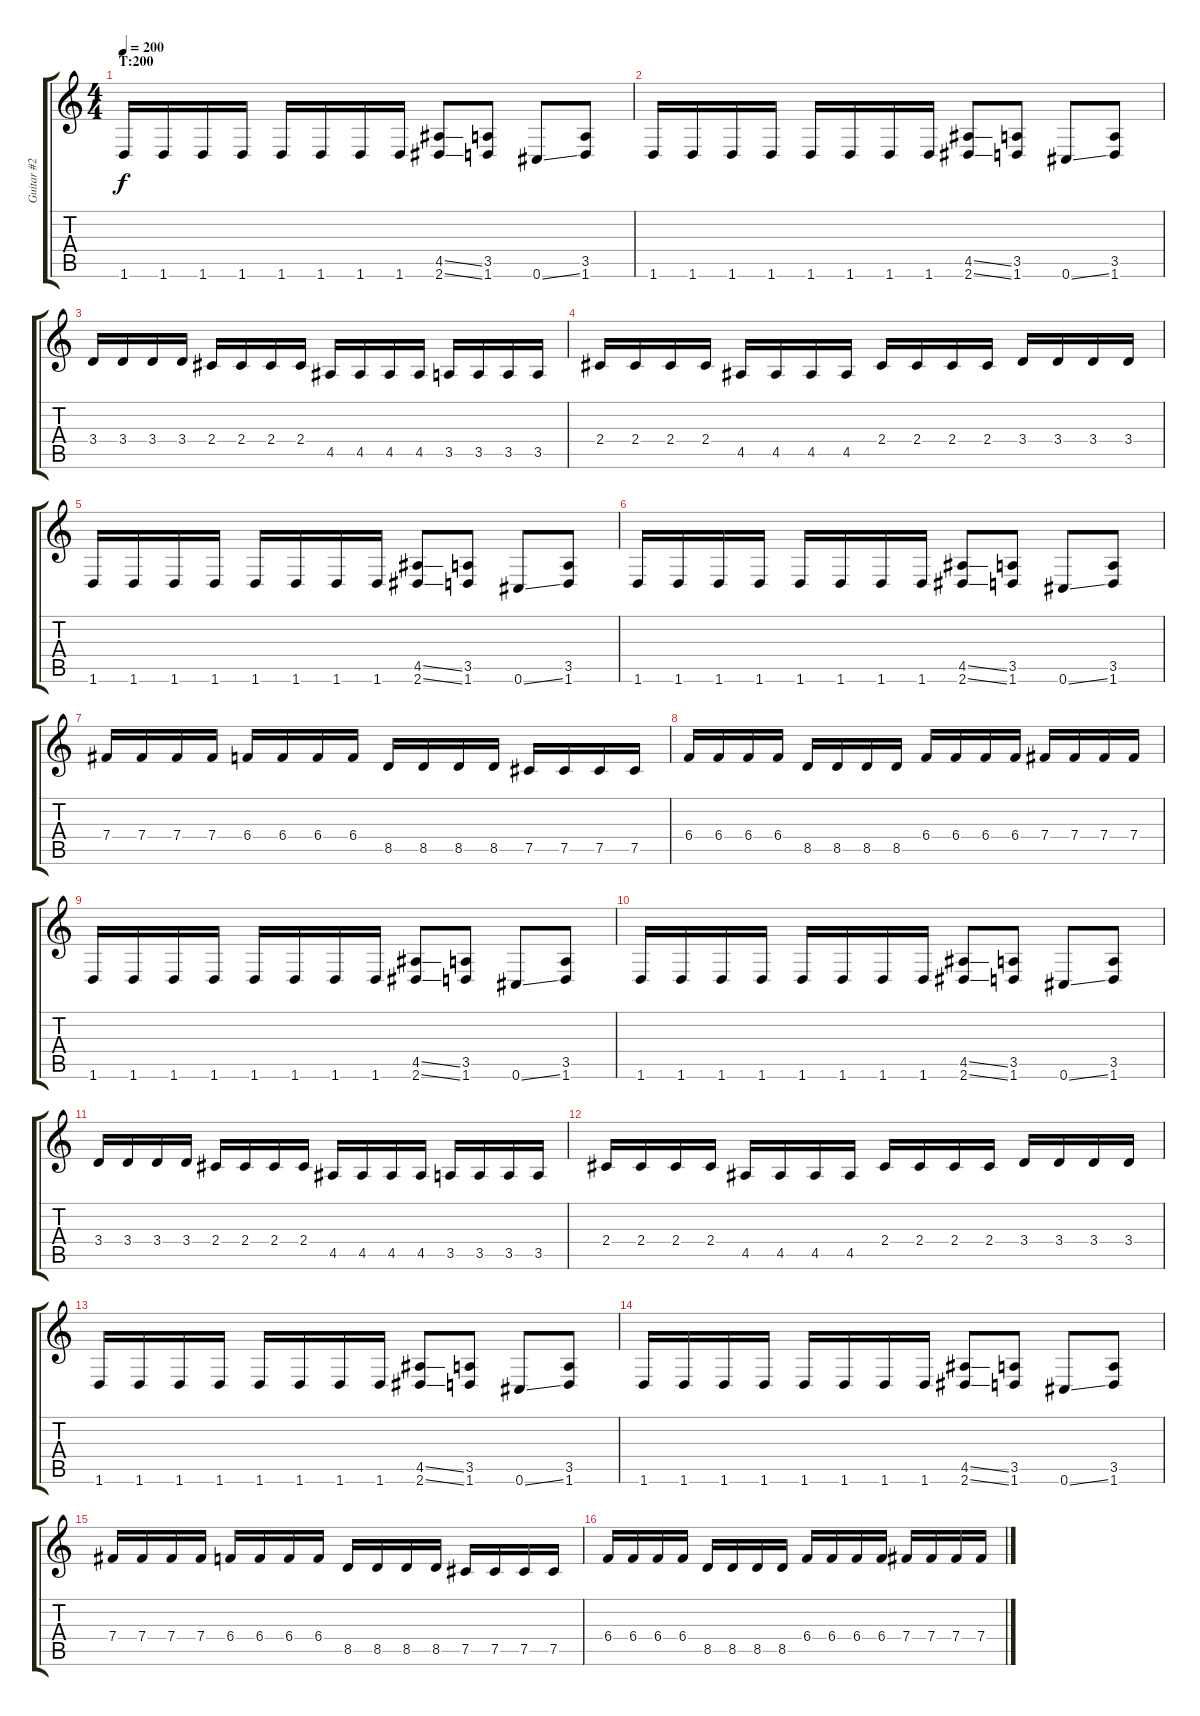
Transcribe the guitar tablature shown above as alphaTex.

\track ("Guitar #2" "Guitar #2") {instrument distortionguitar}
\staff {score tabs}
\tuning (Db4 Ab3 E3 B2 Gb2 Db2) {hide}
\ts (4 4)
\section ("" "T:200")
\tempo 200
\clef g2
\ks c
1.6.16{dy f instrument distortionguitar} 1.6.16 1.6.16 1.6.16 1.6.16 1.6.16 1.6.16 1.6.16 (4.5{ss} 2.6{ss}).8 (3.5 1.6).8 0.6{ss}.8 (3.5 1.6).8 |
1.6.16 1.6.16 1.6.16 1.6.16 1.6.16 1.6.16 1.6.16 1.6.16 (4.5{ss} 2.6{ss}).8 (3.5 1.6).8 0.6{ss}.8 (3.5 1.6).8 |
3.4.16 3.4.16 3.4.16 3.4.16 2.4.16 2.4.16 2.4.16 2.4.16 4.5.16 4.5.16 4.5.16 4.5.16 3.5.16 3.5.16 3.5.16 3.5.16 |
2.4.16 2.4.16 2.4.16 2.4.16 4.5.16 4.5.16 4.5.16 4.5.16 2.4.16 2.4.16 2.4.16 2.4.16 3.4.16 3.4.16 3.4.16 3.4.16 |
1.6.16 1.6.16 1.6.16 1.6.16 1.6.16 1.6.16 1.6.16 1.6.16 (4.5{ss} 2.6{ss}).8 (3.5 1.6).8 0.6{ss}.8 (3.5 1.6).8 |
1.6.16 1.6.16 1.6.16 1.6.16 1.6.16 1.6.16 1.6.16 1.6.16 (4.5{ss} 2.6{ss}).8 (3.5 1.6).8 0.6{ss}.8 (3.5 1.6).8 |
7.4.16 7.4.16 7.4.16 7.4.16 6.4.16 6.4.16 6.4.16 6.4.16 8.5.16 8.5.16 8.5.16 8.5.16 7.5.16 7.5.16 7.5.16 7.5.16 |
6.4.16 6.4.16 6.4.16 6.4.16 8.5.16 8.5.16 8.5.16 8.5.16 6.4.16 6.4.16 6.4.16 6.4.16 7.4.16 7.4.16 7.4.16 7.4.16 |
1.6.16 1.6.16 1.6.16 1.6.16 1.6.16 1.6.16 1.6.16 1.6.16 (4.5{ss} 2.6{ss}).8 (3.5 1.6).8 0.6{ss}.8 (3.5 1.6).8 |
1.6.16 1.6.16 1.6.16 1.6.16 1.6.16 1.6.16 1.6.16 1.6.16 (4.5{ss} 2.6{ss}).8 (3.5 1.6).8 0.6{ss}.8 (3.5 1.6).8 |
3.4.16 3.4.16 3.4.16 3.4.16 2.4.16 2.4.16 2.4.16 2.4.16 4.5.16 4.5.16 4.5.16 4.5.16 3.5.16 3.5.16 3.5.16 3.5.16 |
2.4.16 2.4.16 2.4.16 2.4.16 4.5.16 4.5.16 4.5.16 4.5.16 2.4.16 2.4.16 2.4.16 2.4.16 3.4.16 3.4.16 3.4.16 3.4.16 |
1.6.16 1.6.16 1.6.16 1.6.16 1.6.16 1.6.16 1.6.16 1.6.16 (4.5{ss} 2.6{ss}).8 (3.5 1.6).8 0.6{ss}.8 (3.5 1.6).8 |
1.6.16 1.6.16 1.6.16 1.6.16 1.6.16 1.6.16 1.6.16 1.6.16 (4.5{ss} 2.6{ss}).8 (3.5 1.6).8 0.6{ss}.8 (3.5 1.6).8 |
7.4.16 7.4.16 7.4.16 7.4.16 6.4.16 6.4.16 6.4.16 6.4.16 8.5.16 8.5.16 8.5.16 8.5.16 7.5.16 7.5.16 7.5.16 7.5.16 |
6.4.16 6.4.16 6.4.16 6.4.16 8.5.16 8.5.16 8.5.16 8.5.16 6.4.16 6.4.16 6.4.16 6.4.16 7.4.16 7.4.16 7.4.16 7.4.16
